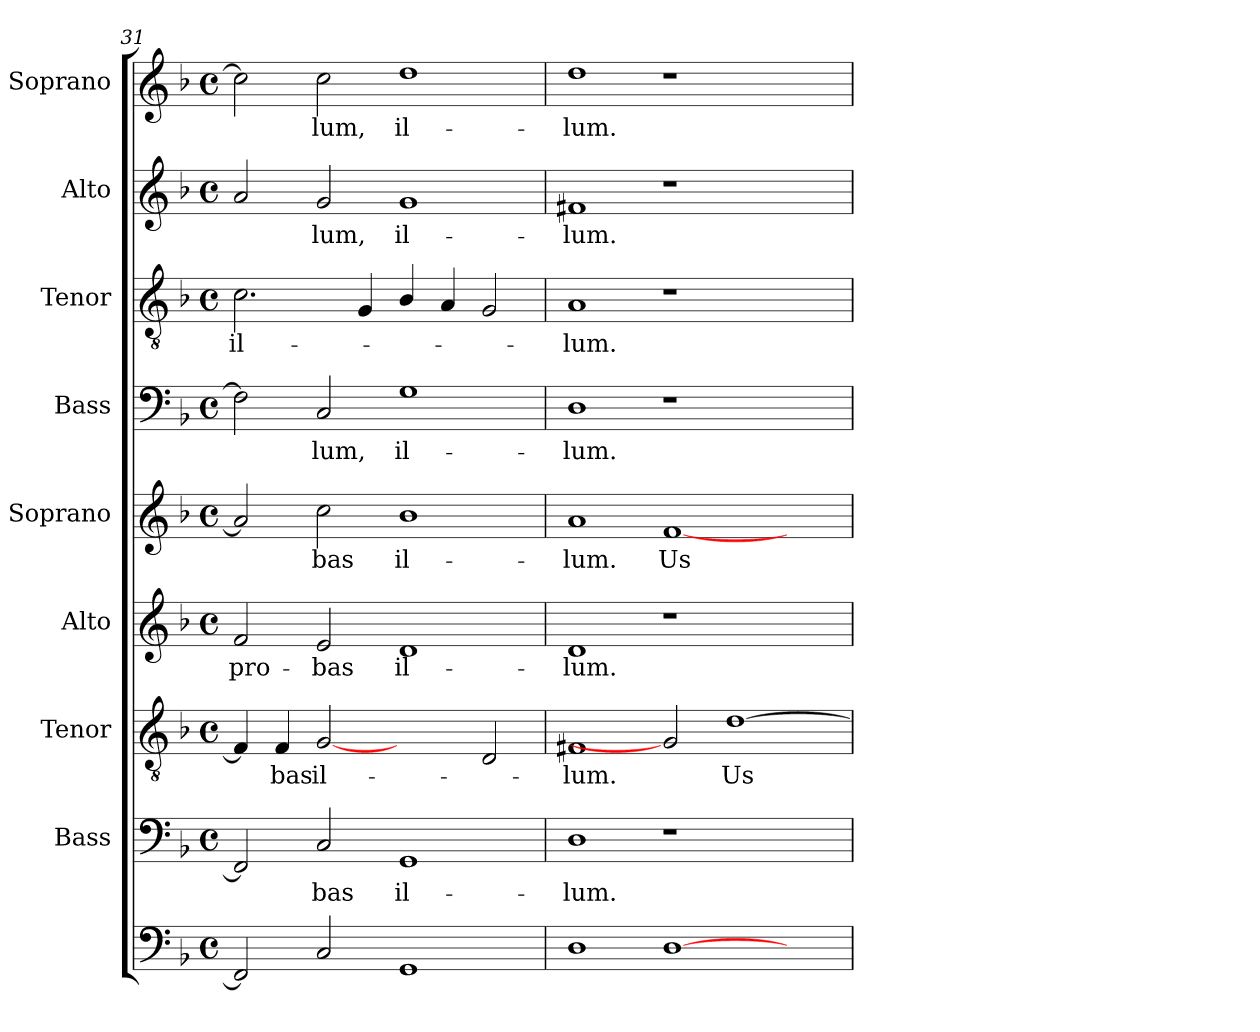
**kern	**kern	**text	**kern	**text	**kern	**text	**kern	**text	**kern	**text	**kern	**text	**kern	**text	**kern	**text
*part9	*part8	*part8	*part7	*part7	*part6	*part6	*part5	*part5	*part4	*part4	*part3	*part3	*part2	*part2	*part1	*part1
*staff9	*staff8	*staff8	*staff7	*staff7	*staff6	*staff6	*staff5	*staff5	*staff4	*staff4	*staff3	*staff3	*staff2	*staff2	*staff1	*staff1
*I""Violón y contrabajo"	*I"Bass	*	*I"Tenor	*	*I"Alto	*	*I"Soprano	*	*I"Bass	*	*I"Tenor	*	*I"Alto	*	*I"Soprano	*
*I'Cont.	*I'B.	*	*I'T.	*	*I'A.	*	*I'S.	*	*I'B.	*	*I'T.	*	*I'A.	*	*I'S.	*
*clefF4	*clefF4	*	*clefGv2	*	*clefG2	*	*clefG2	*	*clefF4	*	*clefGv2	*	*clefG2	*	*clefG2	*
*	*	*	*ITrd7c12	*	*	*	*	*	*	*	*ITrd7c12	*	*	*	*	*
*k[b-]	*k[b-]	*	*k[b-]	*	*k[b-]	*	*k[b-]	*	*k[b-]	*	*k[b-]	*	*k[b-]	*	*k[b-]	*
*F:	*F:	*	*F:	*	*F:	*	*F:	*	*F:	*	*F:	*	*F:	*	*F:	*
*M4/4	*M4/4	*	*M4/4	*	*M4/4	*	*M4/4	*	*M4/4	*	*M4/4	*	*M4/4	*	*M4/4	*
*met(c)	*met(c)	*	*met(c)	*	*met(c)	*	*met(c)	*	*met(c)	*	*met(c)	*	*met(c)	*	*met(c)	*
=31	=31	=31	=31	=31	=31	=31	=31	=31	=31	=31	=31	=31	=31	=31	=31	=31
!	!	!	!	!	!	!LO:LY:b:color=#000000	!	!	!	!	!	!	!	!	!	!
!	!	!	!	!	!	!	!	!	!	!	!	!LO:LY:b:color=#000000	!	!	!	!
2FFi/]	2FFi/]	.	4FFi/]	.	2fi/	pro-	2ai/]	.	2Fi\]	.	2.Ci\	il-	2ai/	.	2cci\]	.
!	!	!	!	!LO:LY:b:color=#000000	!	!	!	!	!	!	!	!	!	!	!	!
.	.	.	4FFi/	-bas	.	.	.	.	.	.	.	.	.	.	.	.
!	!	!LO:LY:b:color=#000000	!	!	!	!	!	!	!	!	!	!	!	!	!	!
!	!	!	!	!LO:LY:b:color=#000000	!	!	!	!	!	!	!	!	!	!	!	!
!	!	!	!	!	!	!LO:LY:b:color=#000000	!	!	!	!	!	!	!	!	!	!
!	!	!	!	!	!	!	!	!LO:LY:b:color=#000000	!	!	!	!	!	!	!	!
!	!	!	!	!	!	!	!	!	!	!LO:LY:b:color=#000000	!	!	!	!	!	!
!	!	!	!	!	!	!	!	!	!	!	!	!	!	!LO:LY:b:color=#000000	!	!
!	!	!	!	!	!	!	!	!	!	!	!	!	!	!	!	!LO:LY:b:color=#000000
2Ci/	2Ci/	-bas	[2GGi	il-	2ei/	-bas	2cci\	-bas	2Ci/	-lum,	.	.	2gi/	-lum,	2cci\	-lum,
.	.	.	.	.	.	.	.	.	.	.	4GGi/	.	.	.	.	.
!	!	!LO:LY:b:color=#000000	!	!	!	!	!	!	!	!	!	!	!	!	!	!
!	!	!	!	!	!	!LO:LY:b:color=#000000	!	!	!	!	!	!	!	!	!	!
!	!	!	!	!	!	!	!	!LO:LY:b:color=#000000	!	!	!	!	!	!	!	!
!	!	!	!	!	!	!	!	!	!	!LO:LY:b:color=#000000	!	!	!	!	!	!
!	!	!	!	!	!	!	!	!	!	!	!	!	!	!LO:LY:b:color=#000000	!	!
!	!	!	!	!	!	!	!	!	!	!	!	!	!	!	!	!LO:LY:b:color=#000000
1GGi	1GGi	il-	2ryy	.	1di	il-	1b-i	il-	1Gi	il-	4BB-i/	.	1gi	il-	1ddi	il-
.	.	.	.	.	.	.	.	.	.	.	4AAi/	.	.	.	.	.
.	.	.	2DDi/	.	.	.	.	.	.	.	2GGi/	.	.	.	.	.
=32	=32	=32	=32	=32	=32	=32	=32	=32	=32	=32	=32	=32	=32	=32	=32	=32
!	!	!LO:LY:b:color=#000000	!	!	!	!	!	!	!	!	!	!	!	!	!	!
!	!	!	!	!LO:LY:b:color=#000000	!	!	!	!	!	!	!	!	!	!	!	!
!	!	!	!	!	!	!LO:LY:b:color=#000000	!	!	!	!	!	!	!	!	!	!
!	!	!	!	!	!	!	!	!LO:LY:b:color=#000000	!	!	!	!	!	!	!	!
!	!	!	!	!	!	!	!	!	!	!LO:LY:b:color=#000000	!	!	!	!	!	!
!	!	!	!	!	!	!	!	!	!	!	!	!LO:LY:b:color=#000000	!	!	!	!
!	!	!	!	!	!	!	!	!	!	!	!	!	!	!LO:LY:b:color=#000000	!	!
!	!	!	!	!	!	!	!	!	!	!	!	!	!	!	!	!LO:LY:b:color=#000000
1Di	1Di	-lum.	1FF#Xi	-lum.	1di	-lum.	1ai	-lum.	1Di	-lum.	1AAi	-lum.	1f#Xi	-lum.	1ddi	-lum.
!	!	!	!	!	!	!	!	!LO:LY:b:color=#000000	!	!	!	!	!	!	!	!
[1Di	1r	.	2GGi]	.	1r	.	[1fi	Us-	1r	.	1r	.	1r	.	1r	.
!	!	!	!	!LO:LY:b:color=#000000	!	!	!	!	!	!	!	!	!	!	!	!
.	.	.	[1Di	Us-	.	.	.	.	.	.	.	.	.	.	.	.
2ryy	2ryy	.	.	.	2ryy	.	2ryy	.	2ryy	.	2ryy	.	2ryy	.	2ryy	.
=	=	=	=	=	=	=	=	=	=	=	=	=	=	=	=	=
*-	*-	*-	*-	*-	*-	*-	*-	*-	*-	*-	*-	*-	*-	*-	*-	*-
